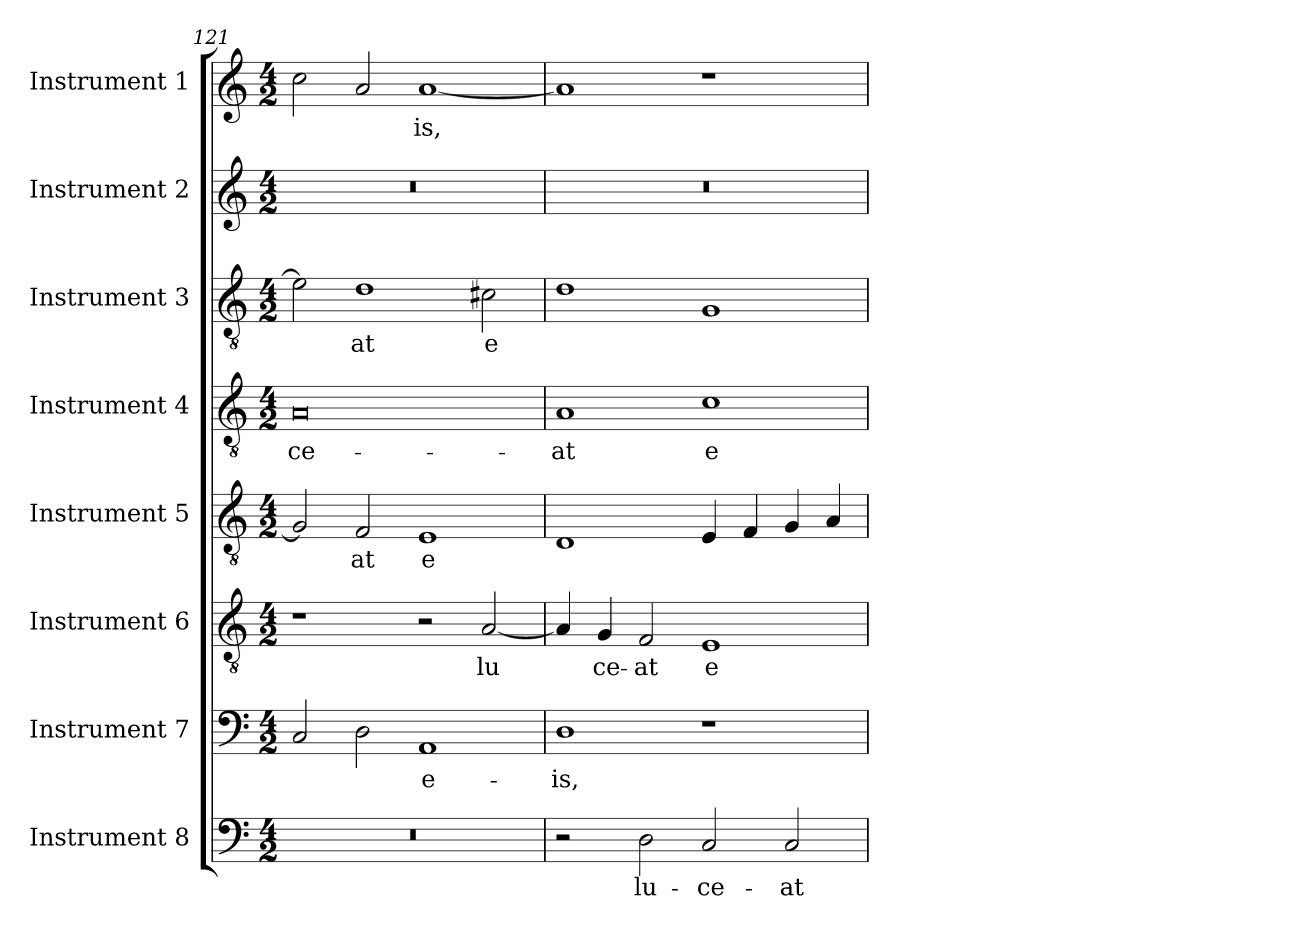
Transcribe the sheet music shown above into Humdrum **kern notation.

**kern	**text	**kern	**text	**kern	**text	**kern	**text	**kern	**text	**kern	**text	**kern	**kern	**text
*part8	*part8	*part7	*part7	*part6	*part6	*part5	*part5	*part4	*part4	*part3	*part3	*part2	*part1	*part1
*staff8	*staff8	*staff7	*staff7	*staff6	*staff6	*staff5	*staff5	*staff4	*staff4	*staff3	*staff3	*staff2	*staff1	*staff1
*I"Instrument 8	*	*I"Instrument 7	*	*I"Instrument 6	*	*I"Instrument 5	*	*I"Instrument 4	*	*I"Instrument 3	*	*I"Instrument 2	*I"Instrument 1	*
*clefF4	*	*clefF4	*	*clefGv2	*	*clefGv2	*	*clefGv2	*	*clefGv2	*	*clefG2	*clefG2	*
*k[]	*	*k[]	*	*k[]	*	*k[]	*	*k[]	*	*k[]	*	*k[]	*k[]	*
*C:	*	*C:	*	*C:	*	*C:	*	*C:	*	*C:	*	*C:	*C:	*
*M4/2	*	*M4/2	*	*M4/2	*	*M4/2	*	*M4/2	*	*M4/2	*	*M4/2	*M4/2	*
=121	=121	=121	=121	=121	=121	=121	=121	=121	=121	=121	=121	=121	=121	=121
!	!	!	!LO:LY:b:cj	!	!	!	!LO:LY:b:cj	!	!LO:LY:b:cj	!	!LO:LY:b:cj	!	!	!LO:LY:b:cj
0r	.	2C/	.	1r	.	2G/]	--	0A	-ce-	2e\]	--	0r	2cc\	--
!	!	!	!LO:LY:b:cj	!	!	!	!LO:LY:b:cj	!	!	!	!LO:LY:b:cj	!	!	!LO:LY:b:cj
.	.	2D\	.	.	.	2F/	-at	.	.	1d	-at	.	2a/	--
!	!	!	!LO:LY:b:cj	!	!	!	!LO:LY:b:cj	!	!	!	!	!	!	!LO:LY:b:cj
.	.	1AA	e-	2r	.	1E	e-	.	.	.	.	.	[<1a	-is,
!	!	!	!	!	!LO:LY:b:cj	!	!	!	!	!	!LO:LY:b:cj	!	!	!
.	.	.	.	[<2A/	lu-	.	.	.	.	2c#X\	e-	.	.	.
=122	=122	=122	=122	=122	=122	=122	=122	=122	=122	=122	=122	=122	=122	=122
!	!	!	!LO:LY:b:cj	!	!LO:LY:b:cj	!	!LO:LY:b:cj	!	!LO:LY:b:cj	!	!LO:LY:b:cj	!	!	!LO:LY:b:cj
2r	.	1D	-is,	4A/]	--	1D	--	1A	-at	1d	--	0r	1a]	.
!	!	!	!	!	!LO:LY:b:cj	!	!	!	!	!	!	!	!	!
.	.	.	.	4G/	-ce-	.	.	.	.	.	.	.	.	.
!	!LO:LY:b:cj	!	!	!	!LO:LY:b:cj	!	!	!	!	!	!	!	!	!
2D\	lu-	.	.	2F/	-at	.	.	.	.	.	.	.	.	.
!	!LO:LY:b:cj	!	!	!	!LO:LY:b:cj	!	!LO:LY:b:cj	!	!LO:LY:b:cj	!	!LO:LY:b:cj	!	!	!
2C/	-ce-	1r	.	1E	e-	4E/	--	1c	e-	1G	--	.	1r	.
!	!	!	!	!	!	!	!LO:LY:b:cj	!	!	!	!	!	!	!
.	.	.	.	.	.	4F/	--	.	.	.	.	.	.	.
!	!LO:LY:b:cj	!	!	!	!	!	!LO:LY:b:cj	!	!	!	!	!	!	!
2C/	-at	.	.	.	.	4G/	--	.	.	.	.	.	.	.
!	!	!	!	!	!	!	!LO:LY:b:cj	!	!	!	!	!	!	!
.	.	.	.	.	.	4A/	--	.	.	.	.	.	.	.
=	=	=	=	=	=	=	=	=	=	=	=	=	=	=
*-	*-	*-	*-	*-	*-	*-	*-	*-	*-	*-	*-	*-	*-	*-
